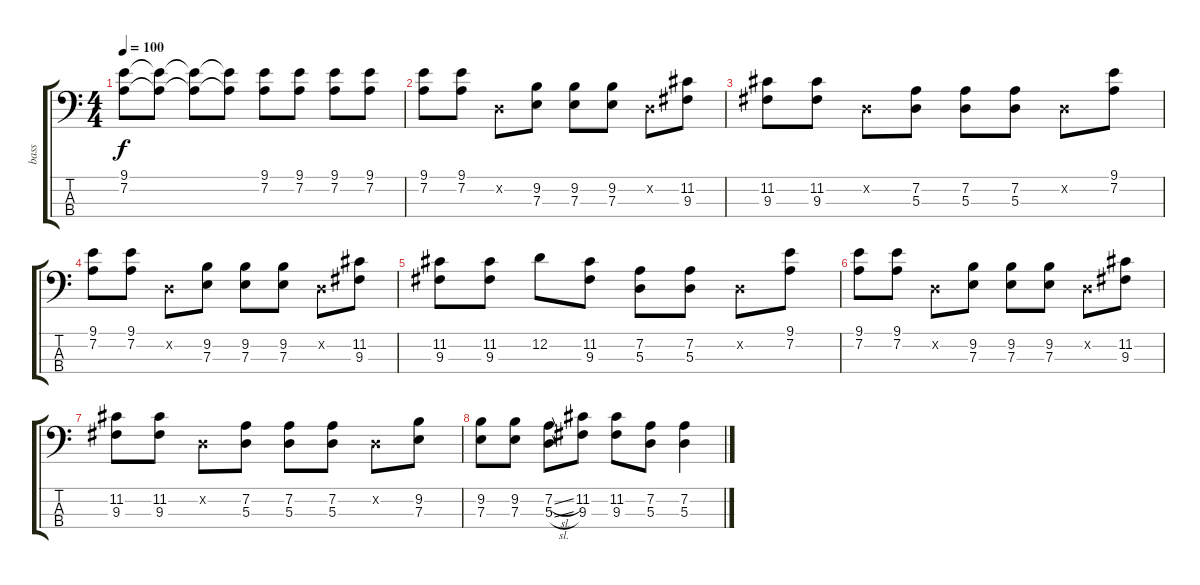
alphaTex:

\track ("bass" "bass") {instrument electricbasspick}
\staff {score tabs}
\tuning (G2 D2 A1 E1) {hide}
\ts (4 4)
\tempo 100
\clef f4
\ks aminor
(9.1{t} 7.2{t}).8{dy f} (9.1{t} 7.2{t}).8 (9.1{t} 7.2{t}).8 (9.1{t} 7.2{t}).8 (9.1 7.2).8 (9.1 7.2).8 (9.1 7.2).8 (9.1 7.2).8 |
\ks c
(9.1 7.2).8 (9.1 7.2).8 0.2{x}.8 (9.2 7.3).8 (9.2 7.3).8 (9.2 7.3).8 0.2{x}.8 (11.2 9.3).8 |
(11.2 9.3).8 (11.2 9.3).8 0.2{x}.8 (7.2 5.3).8 (7.2 5.3).8 (7.2 5.3).8 0.2{x}.8 (9.1 7.2).8 |
(9.1 7.2).8 (9.1 7.2).8 0.2{x}.8 (9.2 7.3).8 (9.2 7.3).8 (9.2 7.3).8 0.2{x}.8 (11.2 9.3).8 |
(11.2 9.3).8 (11.2 9.3).8 12.2.8 (11.2 9.3).8 (7.2 5.3).8 (7.2 5.3).8 0.2{x}.8 (9.1 7.2).8 |
(9.1 7.2).8 (9.1 7.2).8 0.2{x}.8 (9.2 7.3).8 (9.2 7.3).8 (9.2 7.3).8 0.2{x}.8 (11.2 9.3).8 |
(11.2 9.3).8 (11.2 9.3).8 0.2{x}.8 (7.2 5.3).8 (7.2 5.3).8 (7.2 5.3).8 0.2{x}.8 (9.2 7.3).8 |
(9.2 7.3).8 (9.2 7.3).8 (7.2{sl} 5.3{sl}).8 (11.2 9.3).8 (11.2 9.3).8 (7.2 5.3).8 (7.2 5.3).4
